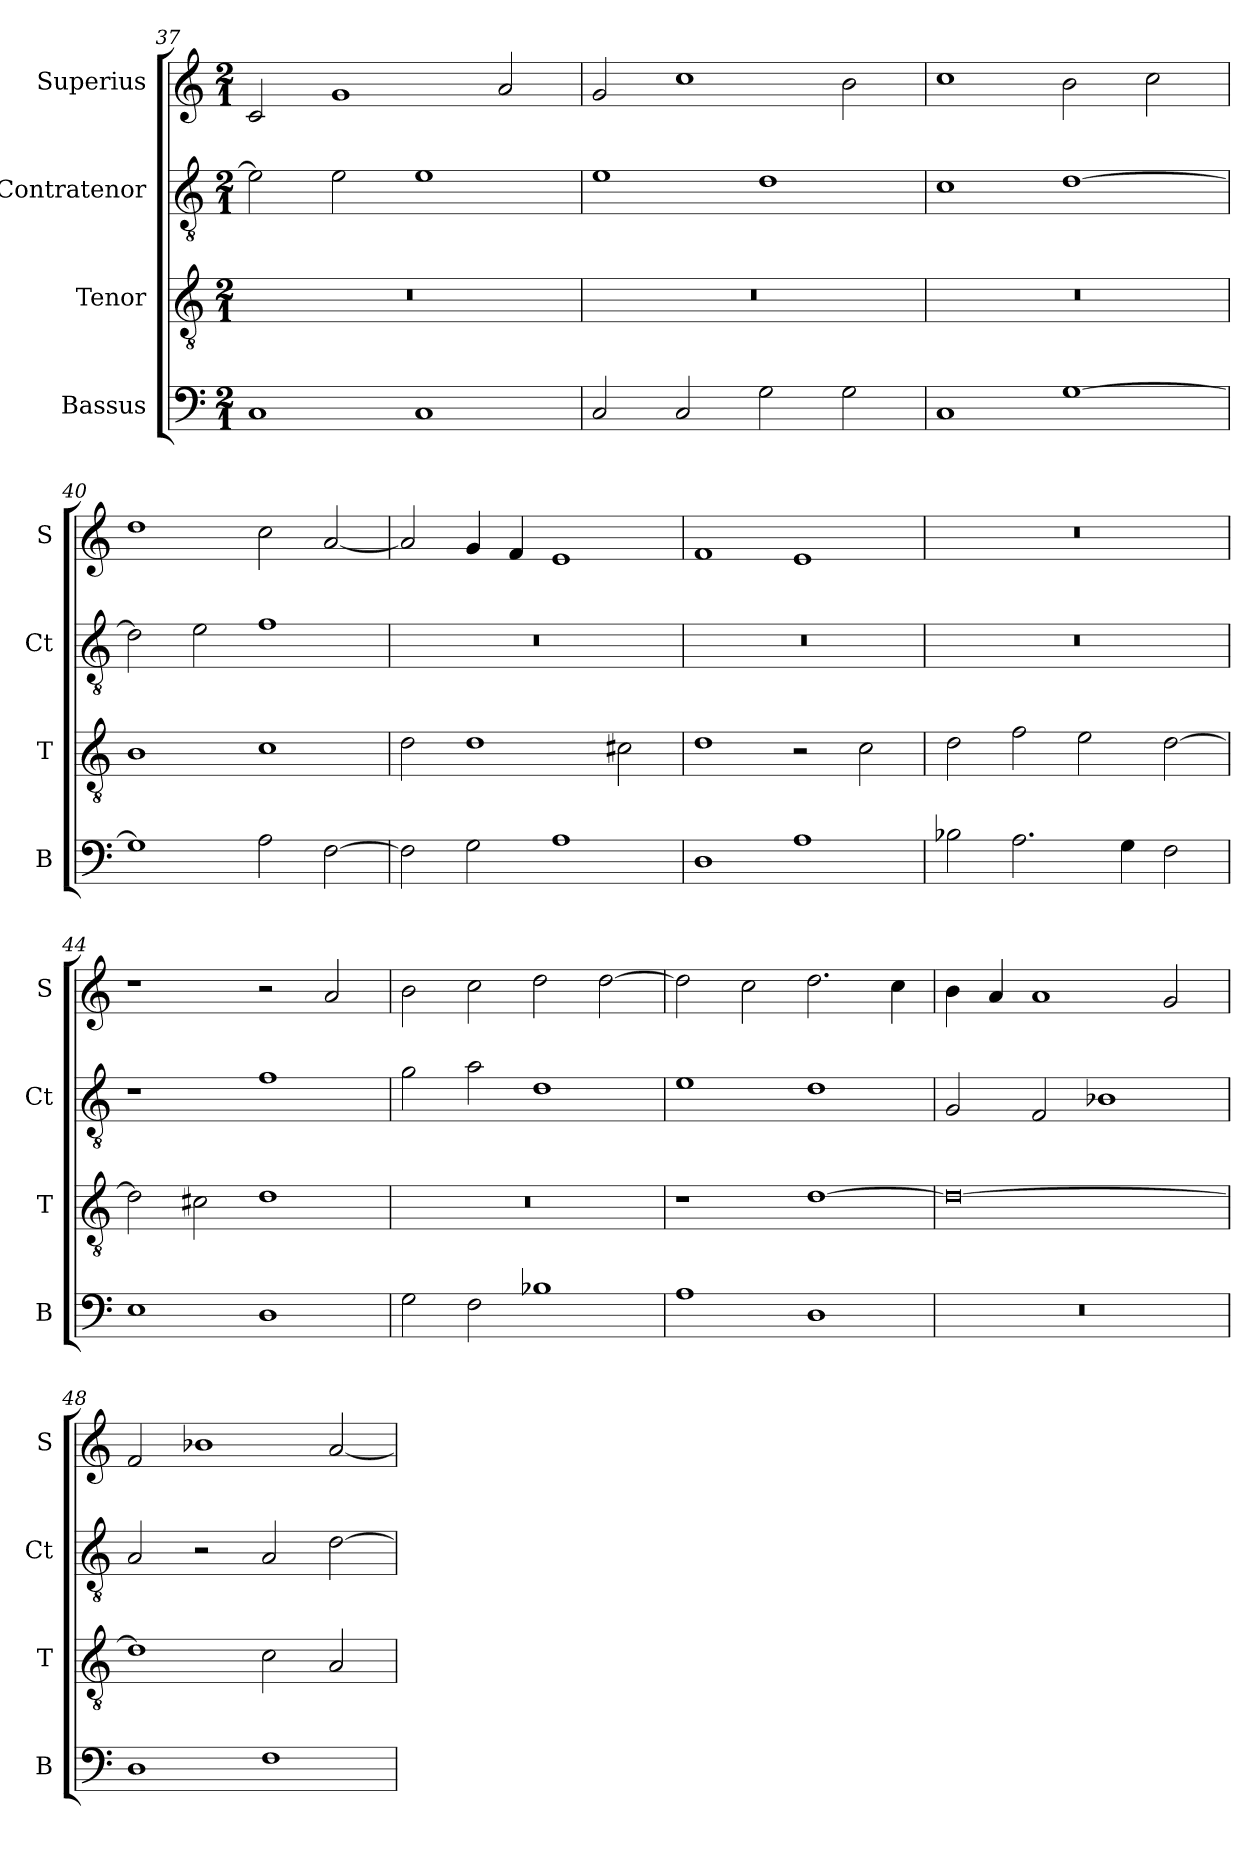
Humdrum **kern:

**kern	**kern	**kern	**kern
*part4	*part3	*part2	*part1
*staff4	*staff3	*staff2	*staff1
*I"Bassus	*I"Tenor	*I"Contratenor	*I"Superius
*I'B	*I'T	*I'Ct	*I'S
*clefF4	*clefGv2	*clefGv2	*clefG2
*k[]	*k[]	*k[]	*k[]
*M2/1	*M2/1	*M2/1	*M2/1
=37	=37	=37	=37
1C	0r	2e\]	2c/
.	.	2e\	1g
1C	.	1e	.
.	.	.	2a/
=38	=38	=38	=38
2C/	0r	1e	2g/
2C/	.	.	1cc
2G\	.	1d	.
2G\	.	.	2b\
=39	=39	=39	=39
1C	0r	1c	1cc
[1G	.	[1d	2b\
.	.	.	2cc\
=40	=40	=40	=40
1G]	1B	2d\]	1dd
.	.	2e\	.
2A\	1c	1f	2cc\
[2F\	.	.	[2a/
=41	=41	=41	=41
2F\]	2d\	0r	2a/]
2G\	1d	.	4g/
.	.	.	4f/
1A	.	.	1e
.	2c#X\	.	.
=42	=42	=42	=42
1D	1d	0r	1f
1A	2r	.	1e
.	2c\	.	.
=43	=43	=43	=43
2B-X\	2d\	0r	0r
2.A\	2f\	.	.
.	2e\	.	.
4G\	.	.	.
2F\	[2d\	.	.
=44	=44	=44	=44
1E	2d\]	1r	1r
.	2c#X\	.	.
1D	1d	1f	2r
.	.	.	2a/
=45	=45	=45	=45
2G\	0r	2g\	2b\
2F\	.	2a\	2cc\
1B-X	.	1d	2dd\
.	.	.	[2dd\
=46	=46	=46	=46
1A	1r	1e	2dd\]
.	.	.	2cc\
1D	[1d	1d	2.dd\
.	.	.	4cc\
=47	=47	=47	=47
0r	0d_	2G/	4b\
.	.	.	4a/
.	.	2F/	1a
.	.	1B-X	.
.	.	.	2g/
=48	=48	=48	=48
1D	1d]	2A/	2f/
.	.	2r	1b-X
1F	2c\	2A/	.
.	2A/	[2d\	[2a/
=	=	=	=
*-	*-	*-	*-
